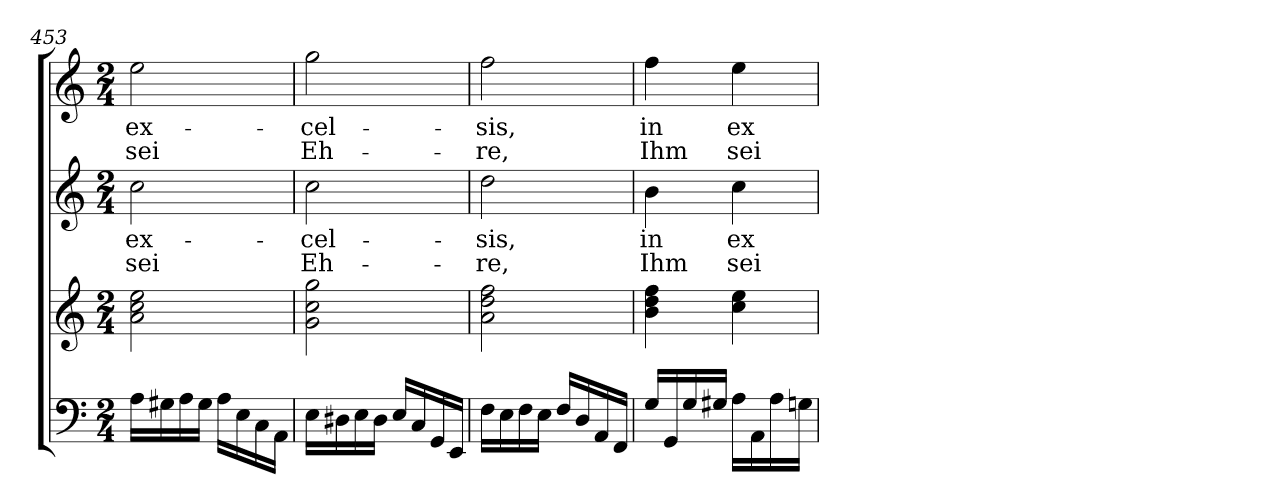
**kern	**kern	**kern	**text	**text	**kern	**text	**text
*part3	*part3	*part2	*part2	*part2	*part1	*part1	*part1
*staff4	*staff3	*staff2	*staff2	*staff2	*staff1	*staff1	*staff1
*clefF4	*clefG2	*clefG2	*	*	*clefG2	*	*
*k[]	*k[]	*k[]	*	*	*k[]	*	*
*C:	*C:	*C:	*	*	*C:	*	*
*M2/4	*M2/4	*M2/4	*	*	*M2/4	*	*
=453	=453	=453	=453	=453	=453	=453	=453
!	!	!	!LO:LY:b	!LO:LY:b	!	!LO:LY:b	!LO:LY:b
16A\LL	2a\ 2cc\ 2ee\	2cc\	ex-	sei	2ee\	ex-	sei
16G#X\	.	.	.	.	.	.	.
16A\	.	.	.	.	.	.	.
16G#\JJ	.	.	.	.	.	.	.
16A\LL	.	.	.	.	.	.	.
16E\	.	.	.	.	.	.	.
16C\	.	.	.	.	.	.	.
16AA\JJ	.	.	.	.	.	.	.
=454	=454	=454	=454	=454	=454	=454	=454
!	!	!	!LO:LY:b	!LO:LY:b	!	!LO:LY:b	!LO:LY:b
16E\LL	2g\ 2cc\ 2gg\	2cc\	-cel-	Eh-	2gg\	-cel-	Eh-
16D#X\	.	.	.	.	.	.	.
16E\	.	.	.	.	.	.	.
16D#\JJ	.	.	.	.	.	.	.
16E/LL	.	.	.	.	.	.	.
16C/	.	.	.	.	.	.	.
16GG/	.	.	.	.	.	.	.
16EE/JJ	.	.	.	.	.	.	.
=455	=455	=455	=455	=455	=455	=455	=455
!	!	!	!LO:LY:b	!LO:LY:b	!	!LO:LY:b	!LO:LY:b
16F\LL	2a\ 2dd\ 2ff\	2dd\	-sis,	-re,	2ff\	-sis,	-re,
16E\	.	.	.	.	.	.	.
16F\	.	.	.	.	.	.	.
16E\JJ	.	.	.	.	.	.	.
16F/LL	.	.	.	.	.	.	.
16D/	.	.	.	.	.	.	.
16AA/	.	.	.	.	.	.	.
16FF/JJ	.	.	.	.	.	.	.
!!LO:LB:g=z
=456	=456	=456	=456	=456	=456	=456	=456
!	!	!	!LO:LY:b	!LO:LY:b	!	!LO:LY:b	!LO:LY:b
16G/LL	4b\ 4dd\ 4ff\	4b\	in	Ihm	4ff\	in	Ihm
16GG/	.	.	.	.	.	.	.
16G/	.	.	.	.	.	.	.
16G#X/JJ	.	.	.	.	.	.	.
!	!	!	!LO:LY:b	!LO:LY:b	!	!LO:LY:b	!LO:LY:b
16A\LL	4cc\ 4ee\	4cc\	ex-	sei	4ee\	ex-	sei
16AA\	.	.	.	.	.	.	.
16A\	.	.	.	.	.	.	.
16Gn\JJ	.	.	.	.	.	.	.
=	=	=	=	=	=	=	=
*-	*-	*-	*-	*-	*-	*-	*-
